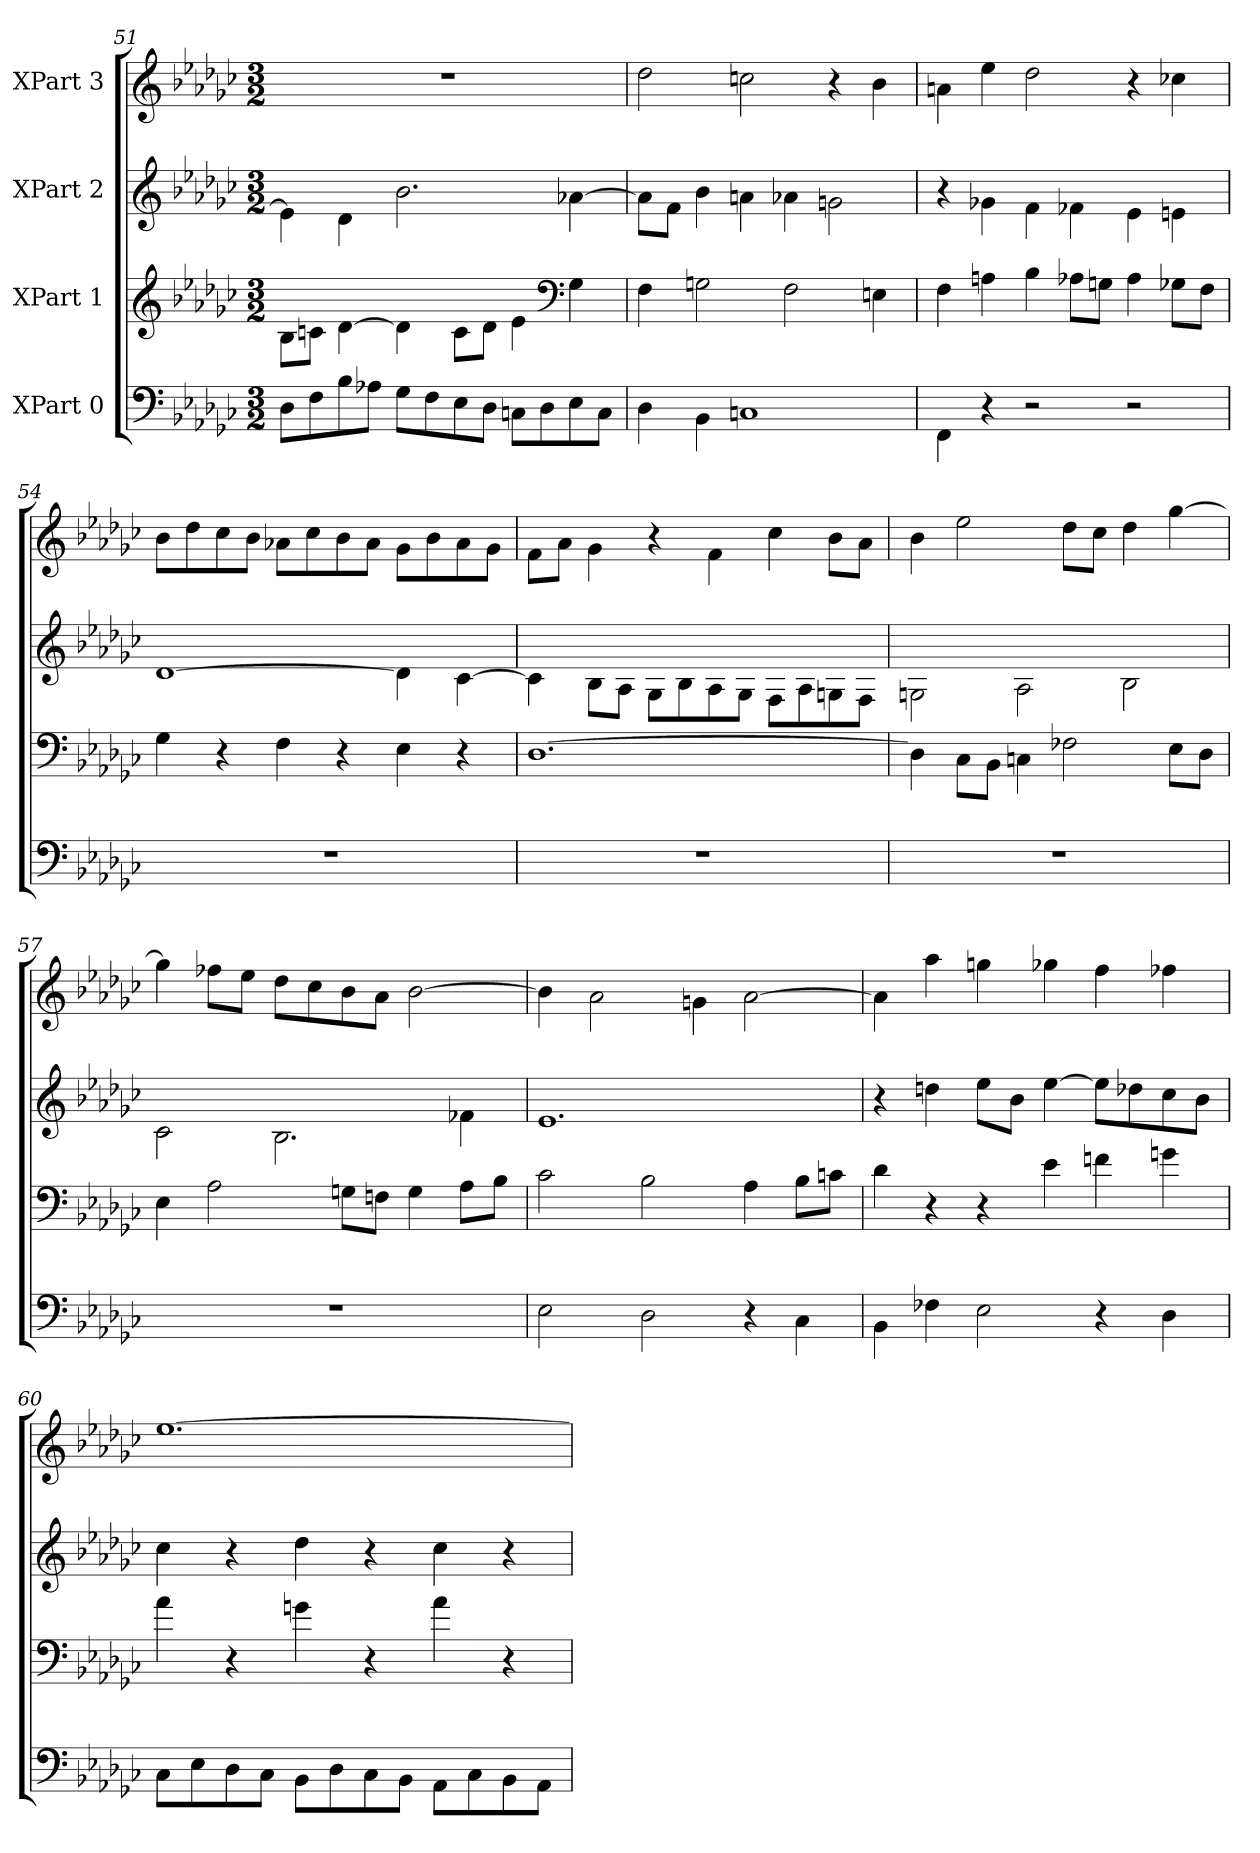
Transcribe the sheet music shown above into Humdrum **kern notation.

**kern	**kern	**kern	**kern
*part4	*part3	*part2	*part1
*staff4	*staff3	*staff2	*staff1
*I"XPart 0	*I"XPart 1	*I"XPart 2	*I"XPart 3
*clefF4	*clefG2	*clefG2	*clefG2
*k[b-e-a-d-g-c-]	*k[b-e-a-d-g-c-]	*k[b-e-a-d-g-c-]	*k[b-e-a-d-g-c-]
*M3/2	*M3/2	*M3/2	*M3/2
=51	=51	=51	=51
8D-\L	8B-\L	4e-\]	1.r
8F\	8cn\J	.	.
8B-\	[4d-\	4d-\	.
8A-X\J	.	.	.
8G-\L	4d-\]	2.b-\	.
8F\	.	.	.
8E-\	8c\L	.	.
8D-\J	8d-\J	.	.
8Cn\L	4e-\	.	.
8D-\	.	.	.
*	*clefF4	*	*
8E-\	4G-\	[4a-X\	.
8C\J	.	.	.
=52	=52	=52	=52
4D-\	4F\	8a-\L]	2dd-\
.	.	8f\J	.
4BB-\	2Gn\	4b-\	.
1Cn\	.	4an\	2ccn\
.	2F\	4a-X\	.
.	.	2gn\	4r
.	4En\	.	4b-\
=53	=53	=53	=53
4FF\	4F\	4r	4an\
4r	4An\	4g-X\	4ee-\
2r	4B-\	4f\	2dd-\
.	8A-X\L	4f-X\	.
.	8Gn\J	.	.
2r	4A-\	4e-\	4r
.	8G-X\L	4en\	4cc-X\
.	8F\J	.	.
=54	=54	=54	=54
1.r	4G-\	[1d-\	8b-\L
.	.	.	8dd-\
.	4r	.	8cc-\
.	.	.	8b-\J
.	4F\	.	8a-X\L
.	.	.	8cc-\
.	4r	.	8b-\
.	.	.	8a-\J
.	4E-\	4d-\]	8g-\L
.	.	.	8b-\
.	4r	[4c-\	8a-\
.	.	.	8g-\J
=55	=55	=55	=55
1.r	[1.D-\	4c-\]	8f\L
.	.	.	8a-\J
.	.	8B-\L	4g-\
.	.	8A-\J	.
.	.	8G-\L	4r
.	.	8B-\	.
.	.	8A-\	4f\
.	.	8G-\J	.
.	.	8F\L	4cc-\
.	.	8A-\	.
.	.	8Gn\	8b-\L
.	.	8F\J	8a-\J
=56	=56	=56	=56
1.r	4D-\]	2Gn\	4b-\
.	8C-\L	.	2ee-\
.	8BB-\J	.	.
.	4Cn\	2A-\	.
.	2F-X\	.	8dd-\L
.	.	.	8cc-\J
.	.	2B-\	4dd-\
.	8E-\L	.	[4gg-\
.	8D-\J	.	.
=57	=57	=57	=57
1.r	4E-\	2c-\	4gg-\]
.	2A-\	.	8ff-X\L
.	.	.	8ee-\J
.	.	2.B-\	8dd-\L
.	.	.	8cc-\
.	8Gn\L	.	8b-\
.	8Fn\J	.	8a-\J
.	4G\	.	[2b-\
.	8A-\L	4f-X\	.
.	8B-\J	.	.
=58	=58	=58	=58
2E-\	2c-\	1.e-\	4b-\]
.	.	.	2a-\
2D-\	2B-\	.	.
.	.	.	4gn\
4r	4A-\	.	[2a-\
4C-\	8B-\L	.	.
.	8cn\J	.	.
=59	=59	=59	=59
4BB-\	4d-\	4r	4a-\]
4F-X\	4r	4ddn\	4aa-\
2E-\	4r	8ee-\L	4ggn\
.	.	8b-\J	.
.	4e-\	[4ee-\	4gg-X\
4r	4fn\	8ee-\L]	4ff\
.	.	8dd-X\	.
4D-\	4gn\	8cc-\	4ff-X\
.	.	8b-\J	.
=60	=60	=60	=60
8C-\L	4a-\	4cc-\	[1.ee-\
8E-\	.	.	.
8D-\	4r	4r	.
8C-\J	.	.	.
8BB-\L	4gn\	4dd-\	.
8D-\	.	.	.
8C-\	4r	4r	.
8BB-\J	.	.	.
8AA-\L	4a-\	4cc-\	.
8C-\	.	.	.
8BB-\	4r	4r	.
8AA-\J	.	.	.
=	=	=	=
*-	*-	*-	*-
